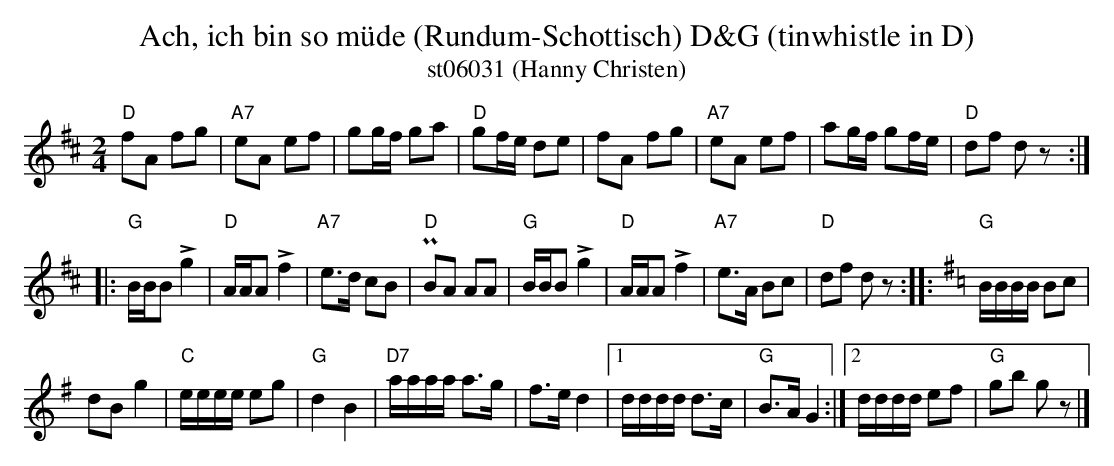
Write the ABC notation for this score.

X:1
T:Ach, ich bin so m\"ude (Rundum-Schottisch) D&G (tinwhistle in D)
T:st06031 (Hanny Christen)
M:2/4
L:1/8
K:D %%MIDI gchordon
"D"fA fg | "A7"eA ef | gg/2f/2 ga | "D"gf/2e/2 de | fA fg | "A7"eA ef | ag/2f/2 gf/2e/2 | "D"df dz ::
"G"B/2B/2B !>!g2 | "D"A/2A/2A !>!f2 | "A7"e>d cB | P"D"BA AA | "G"B/2B/2B !>!g2 | "D"A/2A/2A !>!f2 | "A7"e>A Bc | "D"df dz :: [K:G]"G"B/2B/2B/2B/2 Bc |
dBg2 | "C"e/2e/2e/2e/2 eg | "G"d2B2 | "D7"a/2a/2a/2a/2 a>g | f>ed2 |1 d/2d/2d/2d/2 d>c | "G"B>AG2 :|2 d/2d/2d/2d/2 ef | "G"gb gz |]
